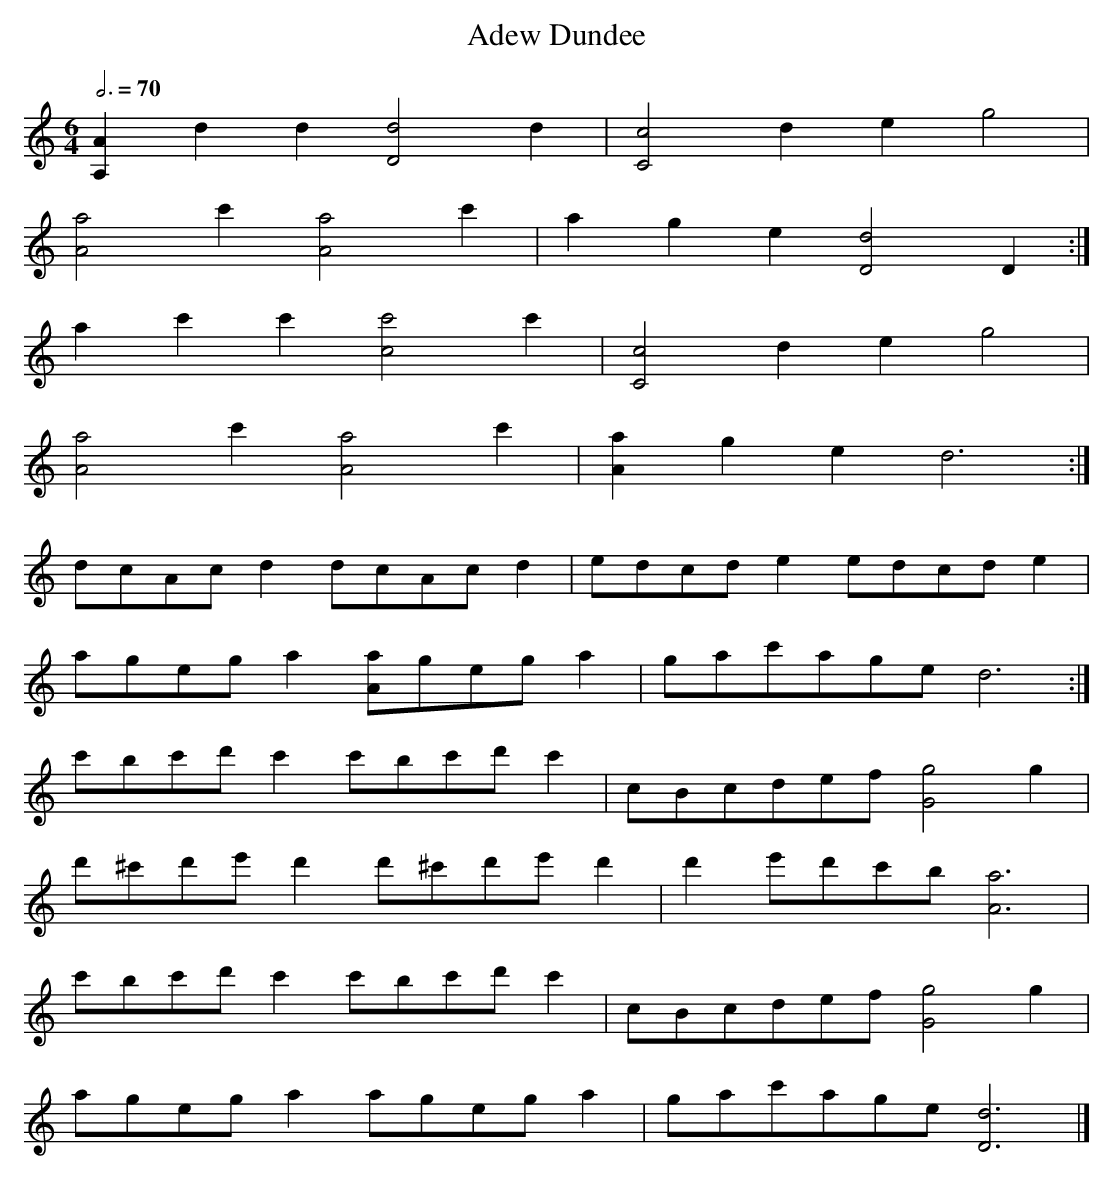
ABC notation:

X:1
T:Adew Dundee
M:6/4
L:1/8
Q:3/4=70
K:DDor
[A2A,2] d2  d2  [d4D4]    d2  |[c4C4]     d2    e2 g4    |
[a4A4]      c'2 [a4A4]    c'2 | a2    g2  e2   [d4D4] D2:|
 a2     c'2 c'2 [c'4c4]   c'2 |[c4C4]     d2    e2 g4    |
[a4A4]      c'2 [a4A4]    c'2 |[a2A2] g2  e2    d6      :|
 dcAc       d2   dcAc     d2  | edcd      e2    edcd  e2 |
 ageg       a2  [aA]geg   a2  | gac'age         d6      :|
 c'bc'd'    c'2  c'bc'd'  c'2 | cBcdef         [g4G4] g2 |
 d'^c'd'e'  d'2  d'^c'd'e'd'2 | d'2   e'd'c'b  [a6A6]    |
 c'bc'd'    c'2  c'bc'd'  c'2 | cBcdef         [g4G4] g2 |
 ageg       a2   ageg     a2  | gac'age        [d6D6]   |]
